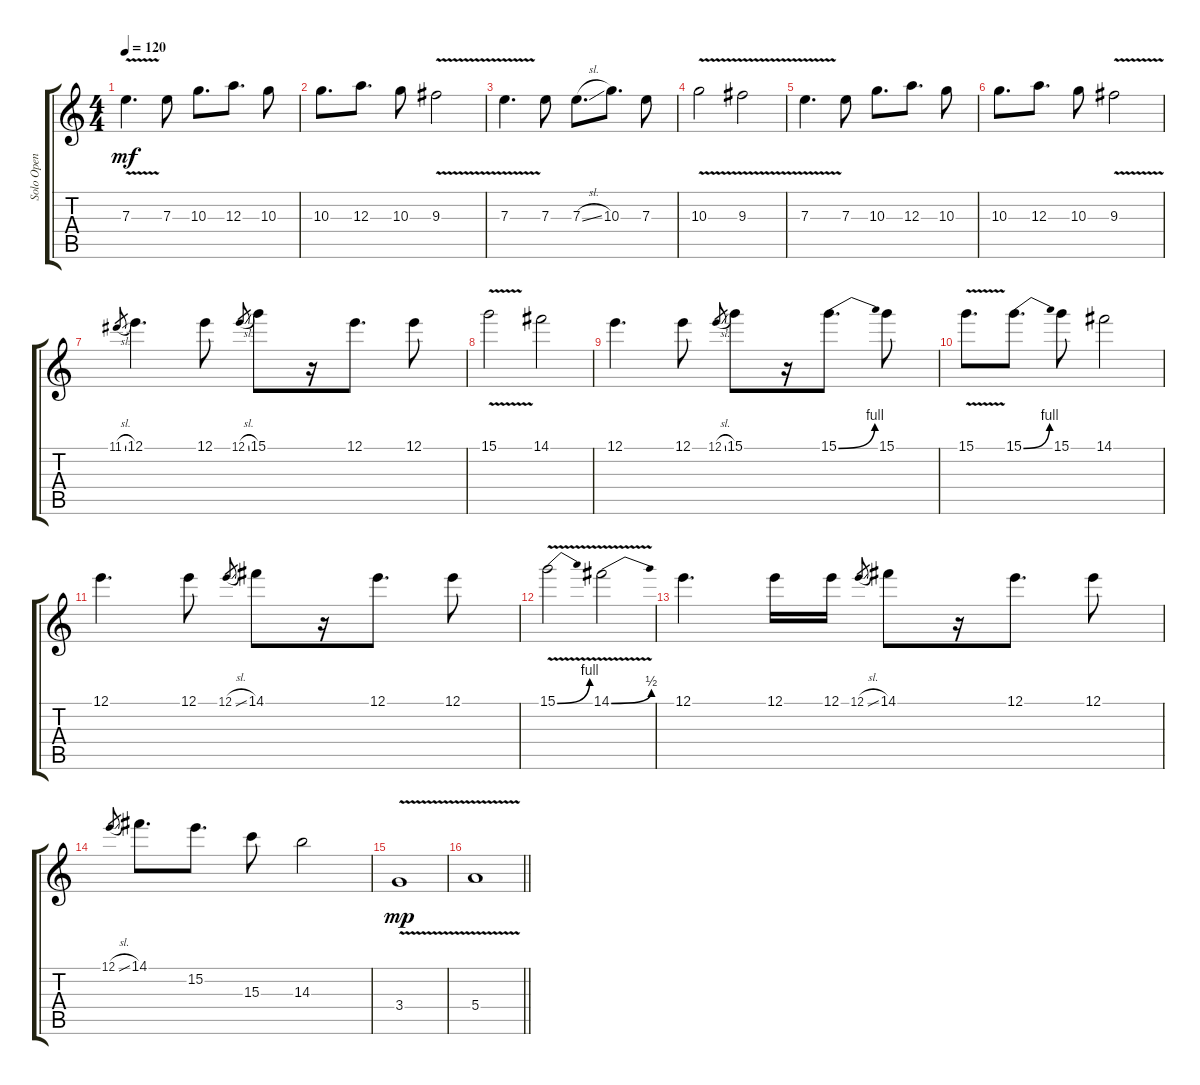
\track ("Solo Open A" "Solo Open ") {instrument distortionguitar}
\staff {score tabs}
\tuning (E4 Db4 A3 E3 A2 E2) {hide}
\ts (4 4)
\tempo 120
\clef g2
\ks c
7.3{v}.4{d dy mf} 7.3.8 10.3.8{d} 12.3.8{d} 10.3.8 |
10.3.8{d} 12.3.8{d} 10.3.8 9.3{v}.2 |
7.3{v}.4{d} 7.3.8 7.3{sl}.8{d} 10.3.8{d} 7.3.8 |
10.3{v}.2 9.3{v}.2 |
7.3{v}.4{d} 7.3.8 10.3.8{d} 12.3.8{d} 10.3.8 |
10.3.8{d} 12.3.8{d} 10.3.8 9.3{v}.2 |
11.1{sl}.8{gr} 12.1.4{d} 12.1.8 12.1{sl}.8{gr} 15.1.8 r.16 12.1.8{d} 12.1.8 |
15.1{v}.2 14.1.2 |
12.1.4{d} 12.1.8 12.1{sl}.8{gr} 15.1.8 r.16 15.1{be (bend 0 0 60 4)}.8{d} 15.1.8 |
15.1{v}.8{d} 15.1{be (bend 0 0 60 4)}.8{d} 15.1.8 14.1.2 |
12.1.4{d} 12.1.8 12.1{sl}.8{gr} 14.1.8 r.16 12.1.8{d} 12.1.8 |
15.1{be (bend 0 0 60 4) v}.2 14.1{be (bend 0 0 60 2) v}.2 |
12.1.4{d} 12.1.16 12.1.16 12.1{sl}.8{gr} 14.1.8 r.16 12.1.8{d} 12.1.8 |
12.1{sl}.8{gr} 14.1.8{d} 15.2.8{d} 15.3.8 14.3.2 |
3.4{v}.1{dy mp} |
\barLineRight lightlight
5.4{v}.1
